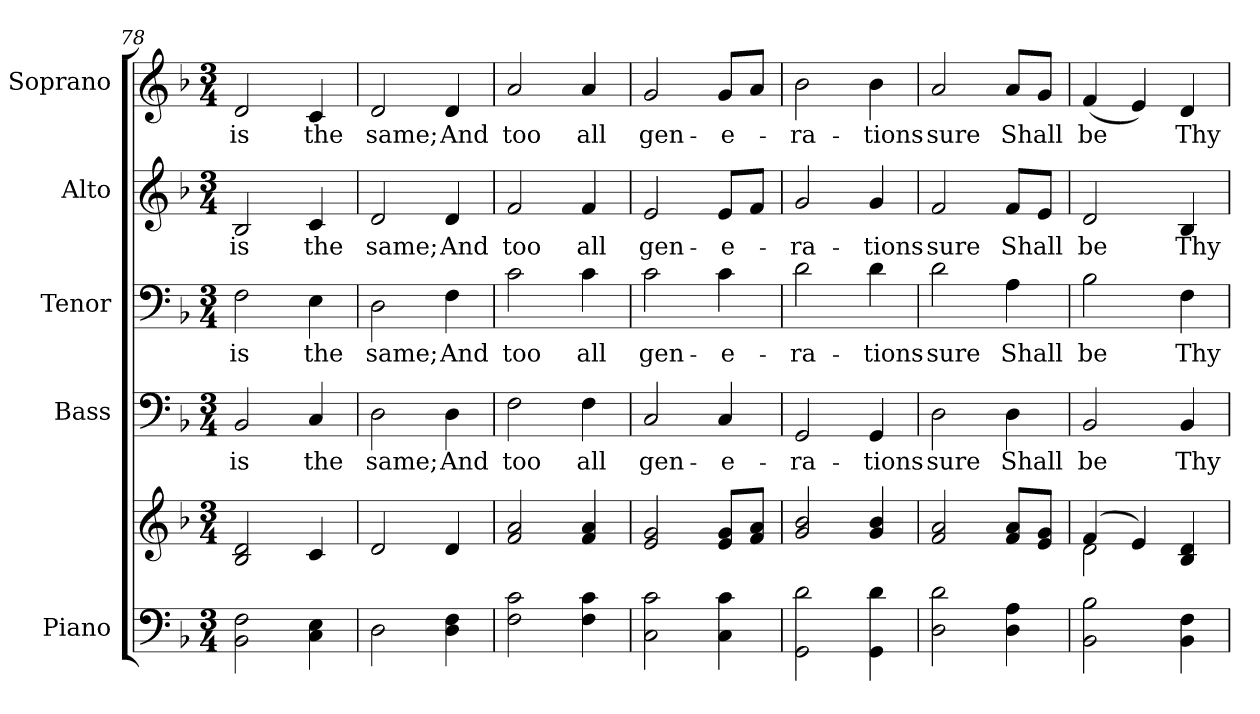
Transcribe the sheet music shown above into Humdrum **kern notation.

**kern	**kern	**kern	**text	**kern	**text	**kern	**text	**kern	**text
*part5	*part5	*part4	*part4	*part3	*part3	*part2	*part2	*part1	*part1
*staff6	*staff5	*staff4	*staff4	*staff3	*staff3	*staff2	*staff2	*staff1	*staff1
*I"Piano	*	*I"Bass	*	*I"Tenor	*	*I"Alto	*	*I"Soprano	*
*I'Pno.	*	*I'B.	*	*I'T.	*	*I'A.	*	*I'S.	*
!!LO:LB:g=z
*clefF4	*clefG2	*clefF4	*	*clefF4	*	*clefG2	*	*clefG2	*
*k[b-]	*k[b-]	*k[b-]	*	*k[b-]	*	*k[b-]	*	*k[b-]	*
*F:	*F:	*F:	*	*F:	*	*F:	*	*F:	*
*M3/4	*M3/4	*M3/4	*	*M3/4	*	*M3/4	*	*M3/4	*
=78	=78	=78	=78	=78	=78	=78	=78	=78	=78
!	!	!	!LO:LY:b:color=#000000	!	!	!	!	!	!
!	!	!	!	!	!LO:LY:b:color=#000000	!	!	!	!
!	!	!	!	!	!	!	!LO:LY:b:color=#000000	!	!
!	!	!	!	!	!	!	!	!	!LO:LY:b:color=#000000
2BB-i\ 2Fi	2B-i/ 2di	2BB-i/	is	2Fi\	is	2B-i/	is	2di/	is
!	!	!	!LO:LY:b:color=#000000	!	!	!	!	!	!
!	!	!	!	!	!LO:LY:b:color=#000000	!	!	!	!
!	!	!	!	!	!	!	!LO:LY:b:color=#000000	!	!
!	!	!	!	!	!	!	!	!	!LO:LY:b:color=#000000
4Ci\ 4Ei	4ci/	4Ci/	the	4Ei\	the	4ci/	the	4ci/	the
=79	=79	=79	=79	=79	=79	=79	=79	=79	=79
!	!	!	!LO:LY:b:color=#000000	!	!	!	!	!	!
!	!	!	!	!	!LO:LY:b:color=#000000	!	!	!	!
!	!	!	!	!	!	!	!LO:LY:b:color=#000000	!	!
!	!	!	!	!	!	!	!	!	!LO:LY:b:color=#000000
2Di\	2di/	2Di\	same;	2Di\	same;	2di/	same;	2di/	same;
!	!	!	!LO:LY:b:color=#000000	!	!	!	!	!	!
!	!	!	!	!	!LO:LY:b:color=#000000	!	!	!	!
!	!	!	!	!	!	!	!LO:LY:b:color=#000000	!	!
!	!	!	!	!	!	!	!	!	!LO:LY:b:color=#000000
4Di\ 4Fi	4di/	4Di\	And	4Fi\	And	4di/	And	4di/	And
=80	=80	=80	=80	=80	=80	=80	=80	=80	=80
!	!	!	!LO:LY:b:color=#000000	!	!	!	!	!	!
!	!	!	!	!	!LO:LY:b:color=#000000	!	!	!	!
!	!	!	!	!	!	!	!LO:LY:b:color=#000000	!	!
!	!	!	!	!	!	!	!	!	!LO:LY:b:color=#000000
2Fi\ 2ci	2fi/ 2ai	2Fi\	too	2ci\	too	2fi/	too	2ai/	too
!	!	!	!LO:LY:b:color=#000000	!	!	!	!	!	!
!	!	!	!	!	!LO:LY:b:color=#000000	!	!	!	!
!	!	!	!	!	!	!	!LO:LY:b:color=#000000	!	!
!	!	!	!	!	!	!	!	!	!LO:LY:b:color=#000000
4Fi\ 4ci	4fi/ 4ai	4Fi\	all	4ci\	all	4fi/	all	4ai/	all
=81	=81	=81	=81	=81	=81	=81	=81	=81	=81
!	!	!	!LO:LY:b:color=#000000	!	!	!	!	!	!
!	!	!	!	!	!LO:LY:b:color=#000000	!	!	!	!
!	!	!	!	!	!	!	!LO:LY:b:color=#000000	!	!
!	!	!	!	!	!	!	!	!	!LO:LY:b:color=#000000
2Ci\ 2ci	2ei/ 2gi	2Ci/	gen-	2ci\	gen-	2ei/	gen-	2gi/	gen-
!	!	!	!LO:LY:b:color=#000000	!	!	!	!	!	!
!	!	!	!	!	!LO:LY:b:color=#000000	!	!	!	!
!	!	!	!	!	!	!	!LO:LY:b:color=#000000	!	!
!	!	!	!	!	!	!	!	!	!LO:LY:b:color=#000000
4Ci\ 4ci	8ei/ 8giL	4Ci/	-e-	4ci\	-e-	8ei/L	-e-	8gi/L	-e-
.	8fi/ 8aiJ	.	.	.	.	8fi/J	.	8ai/J	.
=82	=82	=82	=82	=82	=82	=82	=82	=82	=82
!	!	!	!LO:LY:b:color=#000000	!	!	!	!	!	!
!	!	!	!	!	!LO:LY:b:color=#000000	!	!	!	!
!	!	!	!	!	!	!	!LO:LY:b:color=#000000	!	!
!	!	!	!	!	!	!	!	!	!LO:LY:b:color=#000000
2GGi\ 2di	2gi/ 2b-i	2GGi/	-ra-	2di\	-ra-	2gi/	-ra-	2b-i\	-ra-
!	!	!	!LO:LY:b:color=#000000	!	!	!	!	!	!
!	!	!	!	!	!LO:LY:b:color=#000000	!	!	!	!
!	!	!	!	!	!	!	!LO:LY:b:color=#000000	!	!
!	!	!	!	!	!	!	!	!	!LO:LY:b:color=#000000
4GGi\ 4di	4gi/ 4b-i	4GGi/	-tions	4di\	-tions	4gi/	-tions	4b-i\	-tions
=83	=83	=83	=83	=83	=83	=83	=83	=83	=83
!	!	!	!LO:LY:b:color=#000000	!	!	!	!	!	!
!	!	!	!	!	!LO:LY:b:color=#000000	!	!	!	!
!	!	!	!	!	!	!	!LO:LY:b:color=#000000	!	!
!	!	!	!	!	!	!	!	!	!LO:LY:b:color=#000000
2Di\ 2di	2fi/ 2ai	2Di\	sure	2di\	sure	2fi/	sure	2ai/	sure
!	!	!	!LO:LY:b:color=#000000	!	!	!	!	!	!
!	!	!	!	!	!LO:LY:b:color=#000000	!	!	!	!
!	!	!	!	!	!	!	!LO:LY:b:color=#000000	!	!
!	!	!	!	!	!	!	!	!	!LO:LY:b:color=#000000
4Di\ 4Ai	8fi/ 8aiL	4Di\	Shall	4Ai\	Shall	8fi/L	Shall	8ai/L	Shall
.	8ei/ 8giJ	.	.	.	.	8ei/J	.	8gi/J	.
!!LO:PB:g=z
=84	=84	=84	=84	=84	=84	=84	=84	=84	=84
*	*^	*	*	*	*	*	*	*	*
!	!	!	!	!LO:LY:b:color=#000000	!	!	!	!	!	!
!	!	!	!	!	!	!LO:LY:b:color=#000000	!	!	!	!
!	!	!	!	!	!	!	!	!LO:LY:b:color=#000000	!	!
!	!	!	!	!	!	!	!	!	!	!LO:LY:b:color=#000000
2BB-i\ 2B-i	(4fi/	2di\	2BB-i/	be	2B-i\	be	2di/	be	(4fi/	be
.	4ei/)	.	.	.	.	.	.	.	4ei/)	.
!	!	!	!	!LO:LY:b:color=#000000	!	!	!	!	!	!
!	!	!	!	!	!	!LO:LY:b:color=#000000	!	!	!	!
!	!	!	!	!	!	!	!	!LO:LY:b:color=#000000	!	!
!	!	!	!	!	!	!	!	!	!	!LO:LY:b:color=#000000
4BB-i\ 4Fi	4B-i/ 4di	4ryy	4BB-i/	Thy	4Fi\	Thy	4B-i/	Thy	4di/	Thy
*	*v	*v	*	*	*	*	*	*	*	*
=	=	=	=	=	=	=	=	=	=
*-	*-	*-	*-	*-	*-	*-	*-	*-	*-
